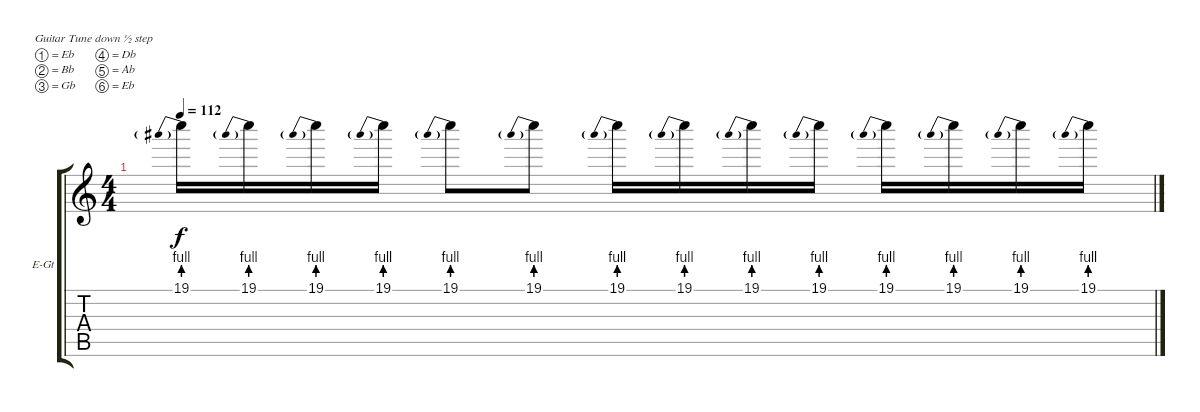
\bracketExtendMode groupsimilarinstruments
\firstSystemTrackNameOrientation horizontal
\otherSystemsTrackNameOrientation horizontal
\track ("Guitar I" "E-Gt") {instrument overdrivenguitar}
\staff {score tabs}
\tuning (Eb4 Bb3 Gb3 Db3 Ab2 Eb2)
\ts (4 4)
\tempo 112
\clef g2
\ks c
19.1{be (prebend 0 4 60 4)}.16{dy f} 19.1{be (prebend 0 4 60 4)}.16 19.1{be (prebend 0 4 60 4)}.16 19.1{be (prebend 0 4 60 4)}.16 19.1{be (prebend 0 4 60 4)}.8 19.1{be (prebend 0 4 60 4)}.8 19.1{be (prebend 0 4 60 4)}.16 19.1{be (prebend 0 4 60 4)}.16 19.1{be (prebend 0 4 60 4)}.16 19.1{be (prebend 0 4 60 4)}.16 19.1{be (prebend 0 4 60 4)}.16 19.1{be (prebend 0 4 60 4)}.16 19.1{be (prebend 0 4 60 4)}.16 19.1{be (prebend 0 4 60 4)}.16
